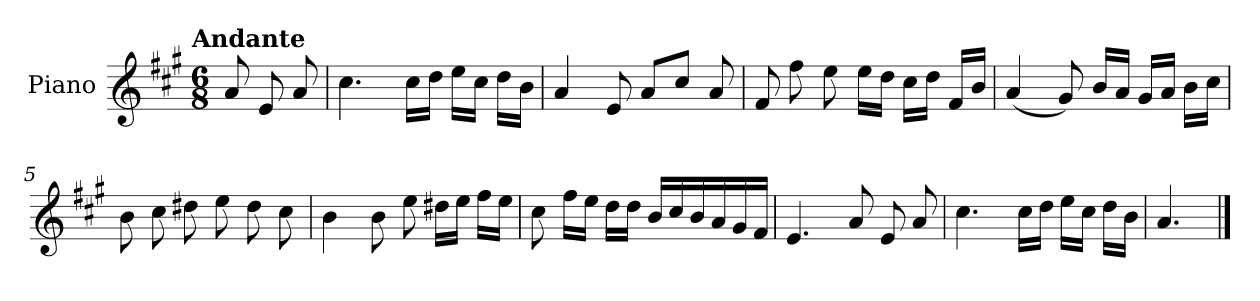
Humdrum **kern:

**kern
*part1
*staff1
*I"Piano
*I'Pno.
*clefG2
*k[f#c#g#]
!!LO:TX:omd:t=Andante
*M6/8
*MM92
=
8a/
8e/
8a/
=1
4.cc#\
16cc#\LL
16dd\JJ
16ee\LL
16cc#\JJ
16dd\LL
16b\JJ
=2
4a/
8e/
8a/L
8cc#/J
8a/
!!LO:LB:g=z
=3
8f#/
8ff#\
8ee\
16ee\LL
16dd\JJ
16cc#\LL
16dd\JJ
16f#/LL
16b/JJ
=4
(<4a/
8g#/)
16b/LL
16a/JJ
16g#/LL
16a/JJ
16b\LL
16cc#\JJ
=5
8b\
8cc#\
8dd#X\
8ee\
8dd#\
8cc#\
!!LO:LB:g=z
=6
4b\
8b\
8ee\
16dd#X\LL
16ee\JJ
16ff#\LL
16ee\JJ
=7
8cc#\
16ff#\LL
16ee\JJ
16dd\LL
16dd\JJ
16b/LL
16cc#/
16b/
16a/
16g#/
16f#/JJ
!!LO:LB:g=z
=8
4.e/
8a/
8e/
8a/
=9
4.cc#\
16cc#\LL
16dd\JJ
16ee\LL
16cc#\JJ
16dd\LL
16b\JJ
=10
4.a/
==
*-
